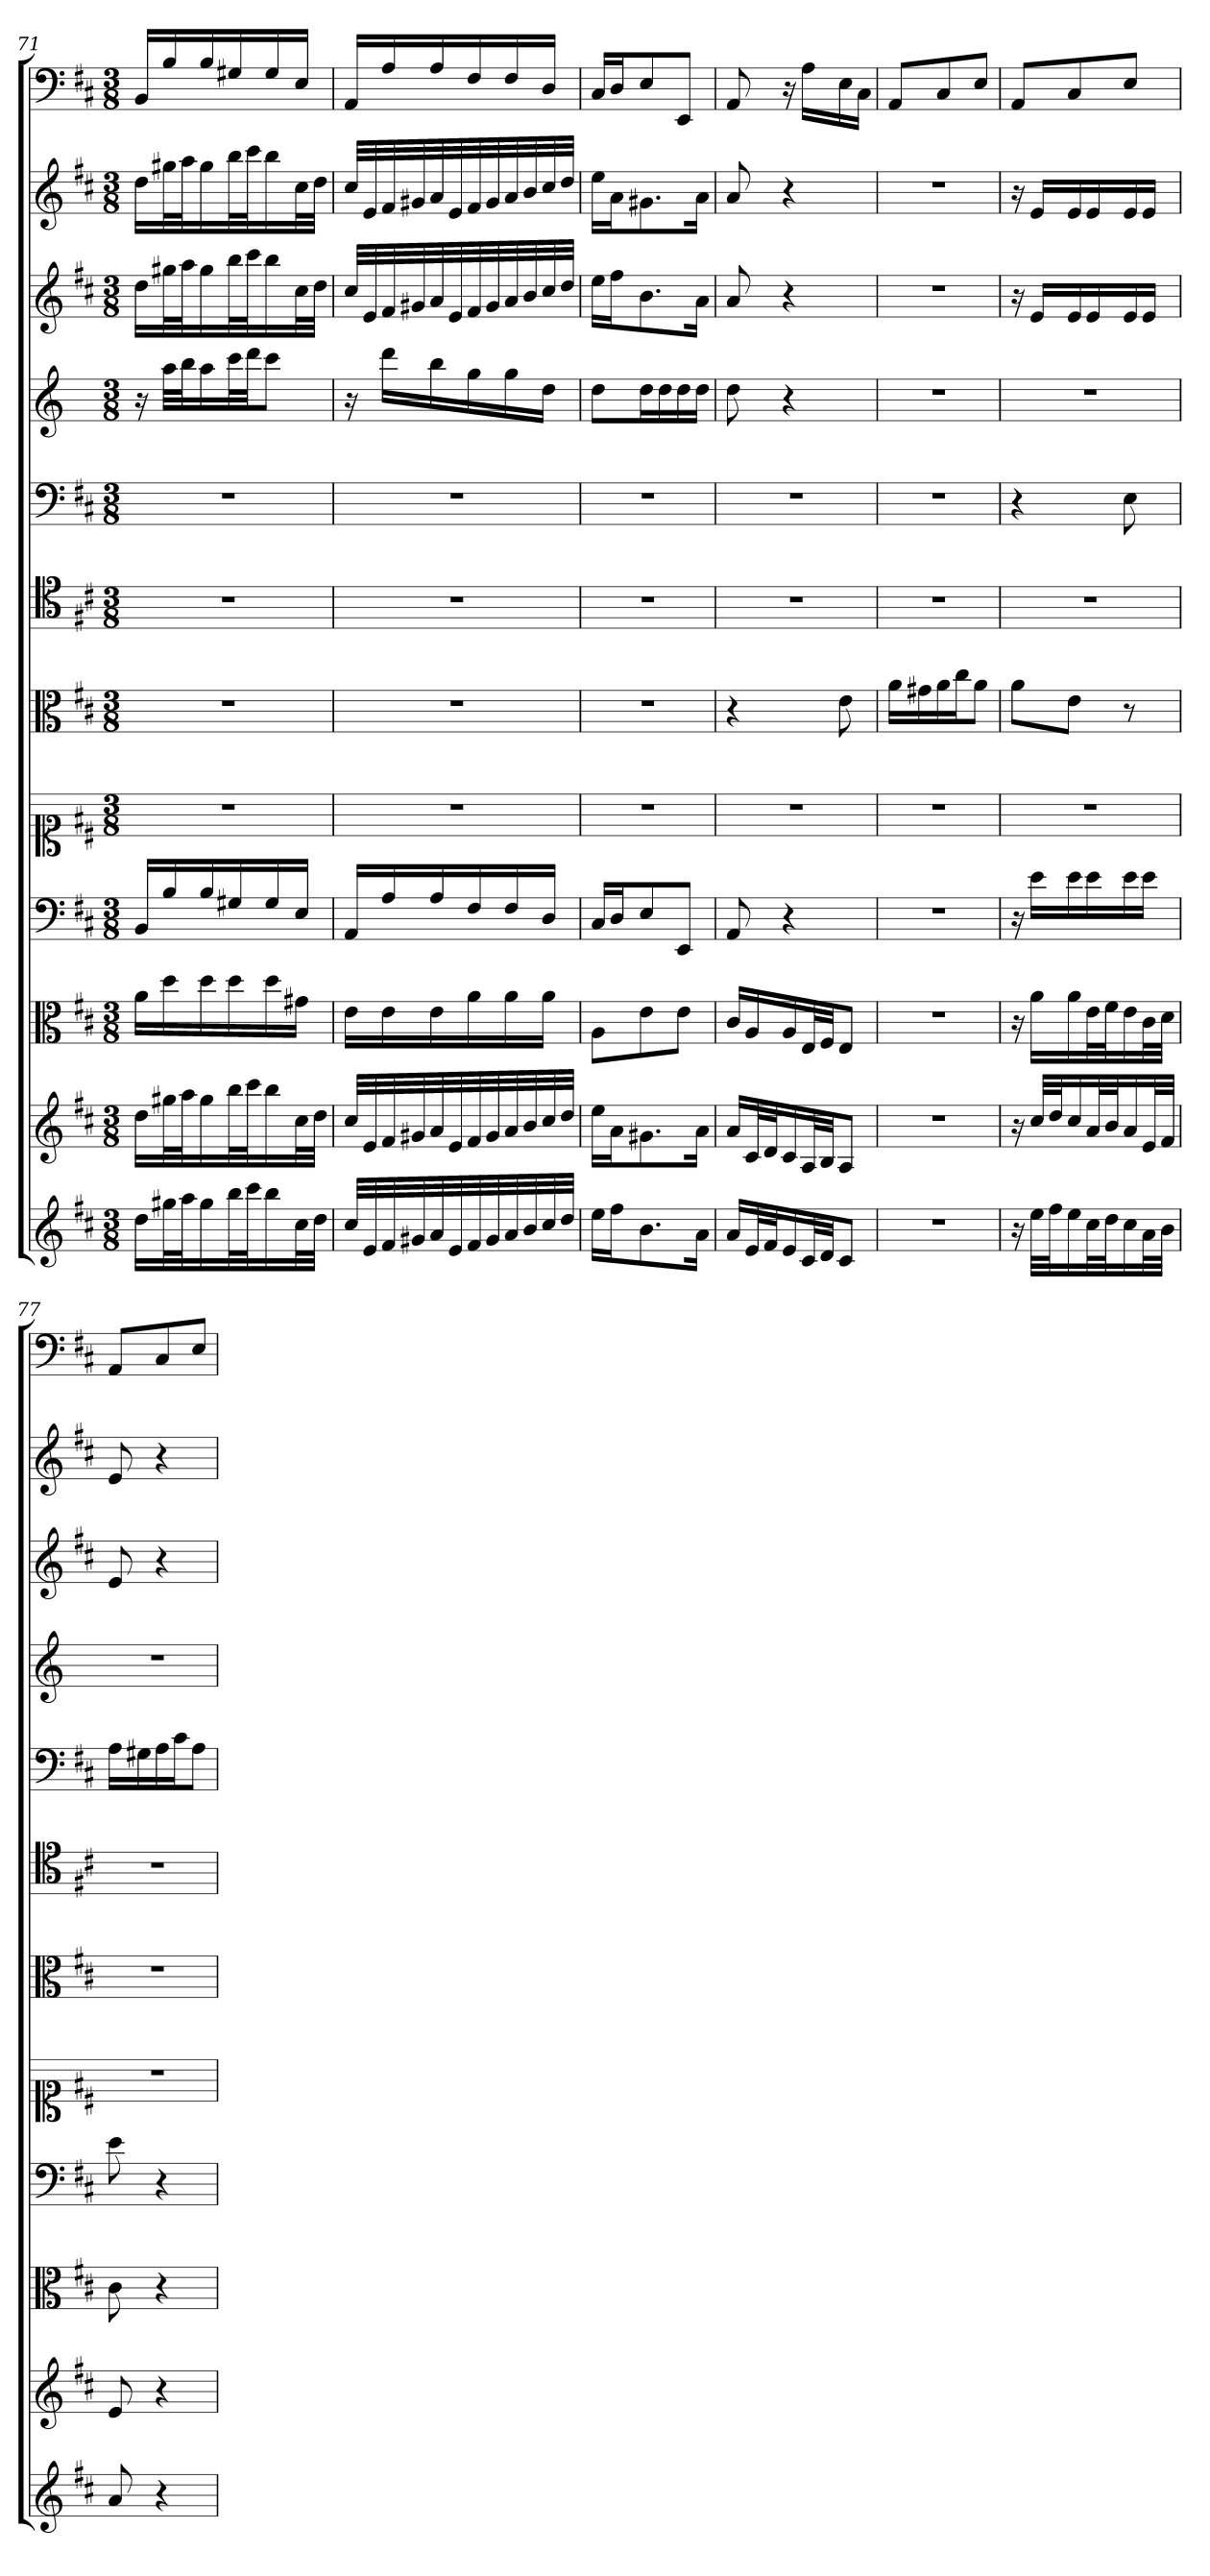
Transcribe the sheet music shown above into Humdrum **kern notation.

**kern	**kern	**kern	**kern	**kern	**kern	**kern	**kern	**kern	**kern	**kern	**kern
*part12	*part11	*part10	*part9	*part8	*part7	*part6	*part5	*part4	*part3	*part2	*part1
*staff12	*staff11	*staff10	*staff9	*staff8	*staff7	*staff6	*staff5	*staff4	*staff3	*staff2	*staff1
*	*	*clefC3	*clefF4	*clefC1	*clefC3	*clefC4	*clefF4	*	*	*	*clefF4
*k[f#c#]	*k[f#c#]	*k[f#c#]	*k[f#c#]	*k[f#c#]	*k[f#c#]	*k[f#c#]	*k[f#c#]	*k[]	*k[f#c#]	*k[f#c#]	*k[f#c#]
*D:	*D:	*D:	*D:	*D:	*D:	*D:	*D:	*	*D:	*D:	*D:
*M3/8	*M3/8	*M3/8	*M3/8	*M3/8	*M3/8	*M3/8	*M3/8	*M3/8	*M3/8	*M3/8	*M3/8
=71	=71	=71	=71	=71	=71	=71	=71	=71	=71	=71	=71
16ddLL	16ddLL	16a\LL	16BB/LL	4.r	4.r	4.r	4.r	16r	16ddLL	16ddLL	16BB/LL
32gg#XL	32gg#XL	16dd\	16B/	.	.	.	.	32aaLLL	32gg#XL	32gg#XL	16B/
32aaJ	32aaJ	.	.	.	.	.	.	32bbJ	32aaJ	32aaJ	.
16gg#	16gg#	16dd\	16B/	.	.	.	.	16aa	16gg#	16gg#	16B/
32bbL	32bbL	16dd\	16G#X/	.	.	.	.	32cccL	32bbL	32bbL	16G#X/
32ccc#J	32ccc#J	.	.	.	.	.	.	32dddJJ	32ccc#J	32ccc#J	.
16bb	16bb	16dd\	16G#/	.	.	.	.	8cccJ	16bb	16bb	16G#/
32cc#L	32cc#L	16g#X\JJ	16E/JJ	.	.	.	.	.	32cc#L	32cc#L	16E/JJ
32ddJJJ	32ddJJJ	.	.	.	.	.	.	.	32ddJJJ	32ddJJJ	.
=72	=72	=72	=72	=72	=72	=72	=72	=72	=72	=72	=72
32cc#LLL	32cc#LLL	16e\LL	16AA/LL	4.r	4.r	4.r	4.r	16r	32cc#LLL	32cc#LLL	16AA/LL
32e	32e	.	.	.	.	.	.	.	32e	32e	.
32f#	32f#	16e\	16A/	.	.	.	.	16dddLL	32f#	32f#	16A/
32g#X	32g#X	.	.	.	.	.	.	.	32g#X	32g#X	.
32a	32a	16e\	16A/	.	.	.	.	16bb	32a	32a	16A/
32e	32e	.	.	.	.	.	.	.	32e	32e	.
32f#	32f#	16a\	16F#/	.	.	.	.	16gg	32f#	32f#	16F#/
32g#	32g#	.	.	.	.	.	.	.	32g#	32g#	.
32a	32a	16a\	16F#/	.	.	.	.	16gg	32a	32a	16F#/
32b	32b	.	.	.	.	.	.	.	32b	32b	.
32cc#	32cc#	16a\JJ	16D/JJ	.	.	.	.	16ddJJ	32cc#	32cc#	16D/JJ
32ddJJJ	32ddJJJ	.	.	.	.	.	.	.	32ddJJJ	32ddJJJ	.
=73	=73	=73	=73	=73	=73	=73	=73	=73	=73	=73	=73
16eeLL	16eeLL	8A\L	16C#/LL	4.r	4.r	4.r	4.r	8ddL	16eeLL	16eeLL	16C#/LL
16ff#J	16aJ	.	16D/J	.	.	.	.	.	16ff#J	16aJ	16D/J
8.b	8.g#X	8e\	8E/	.	.	.	.	16ddL	8.b	8.g#X	8E/
.	.	.	.	.	.	.	.	16dd	.	.	.
.	.	8e\J	8EE/J	.	.	.	.	16dd	.	.	8EE/J
16aJk	16aJk	.	.	.	.	.	.	16ddJJ	16aJk	16aJk	.
=74	=74	=74	=74	=74	=74	=74	=74	=74	=74	=74	=74
16aLL	16aLL	16c#/LL	8AA	4.r	4r	4.r	4.r	8dd	8a	8a	8AA
32eL	32c#L	16A/	.	.	.	.	.	.	.	.	.
32f#J	32dJ	.	.	.	.	.	.	.	.	.	.
16e	16c#	16A/	4r	.	.	.	.	4r	4r	4r	16r
32c#L	32AL	32E/L	.	.	.	.	.	.	.	.	16A\LL
32dJJ	32BJJ	32F#/JJ	.	.	.	.	.	.	.	.	.
8c#J	8AJ	8E/J	.	.	8e	.	.	.	.	.	16E\
.	.	.	.	.	.	.	.	.	.	.	16C#\JJ
=75	=75	=75	=75	=75	=75	=75	=75	=75	=75	=75	=75
4.r	4.r	4.r	4.r	4.r	16a\LL	4.r	4.r	4.r	4.r	4.r	8AA/L
.	.	.	.	.	16g#X\	.	.	.	.	.	.
.	.	.	.	.	16a\	.	.	.	.	.	8C#/
.	.	.	.	.	16cc#\J	.	.	.	.	.	.
.	.	.	.	.	8a\J	.	.	.	.	.	8E/J
=76	=76	=76	=76	=76	=76	=76	=76	=76	=76	=76	=76
16r	16r	16r	16r	4.r	8a\L	4.r	4r	4.r	16r	16r	8AA/L
32eeLLL	32cc#LLL	16a\LL	16e\LL	.	.	.	.	.	16eLL	16eLL	.
32ff#J	32ddJ	.	.	.	.	.	.	.	.	.	.
16ee	16cc#	16a\	16e\	.	8e\J	.	.	.	16e	16e	8C#/
32cc#L	32aL	32e\L	16e\	.	.	.	.	.	16e	16e	.
32ddJ	32bJ	32f#\J	.	.	.	.	.	.	.	.	.
16cc#	16a	16e\	16e\	.	8r	.	8E	.	16e	16e	8E/J
32aL	32eL	32c#\L	16e\JJ	.	.	.	.	.	16eJJ	16eJJ	.
32bJJJ	32f#JJJ	32d\JJJ	.	.	.	.	.	.	.	.	.
=77	=77	=77	=77	=77	=77	=77	=77	=77	=77	=77	=77
8a	8e	8c#	8e	4.r	4.r	4.r	16A\LL	4.r	8e	8e	8AA/L
.	.	.	.	.	.	.	16G#X\	.	.	.	.
4r	4r	4r	4r	.	.	.	16A\	.	4r	4r	8C#/
.	.	.	.	.	.	.	16c#\J	.	.	.	.
.	.	.	.	.	.	.	8A\J	.	.	.	8E/J
=	=	=	=	=	=	=	=	=	=	=	=
*-	*-	*-	*-	*-	*-	*-	*-	*-	*-	*-	*-
